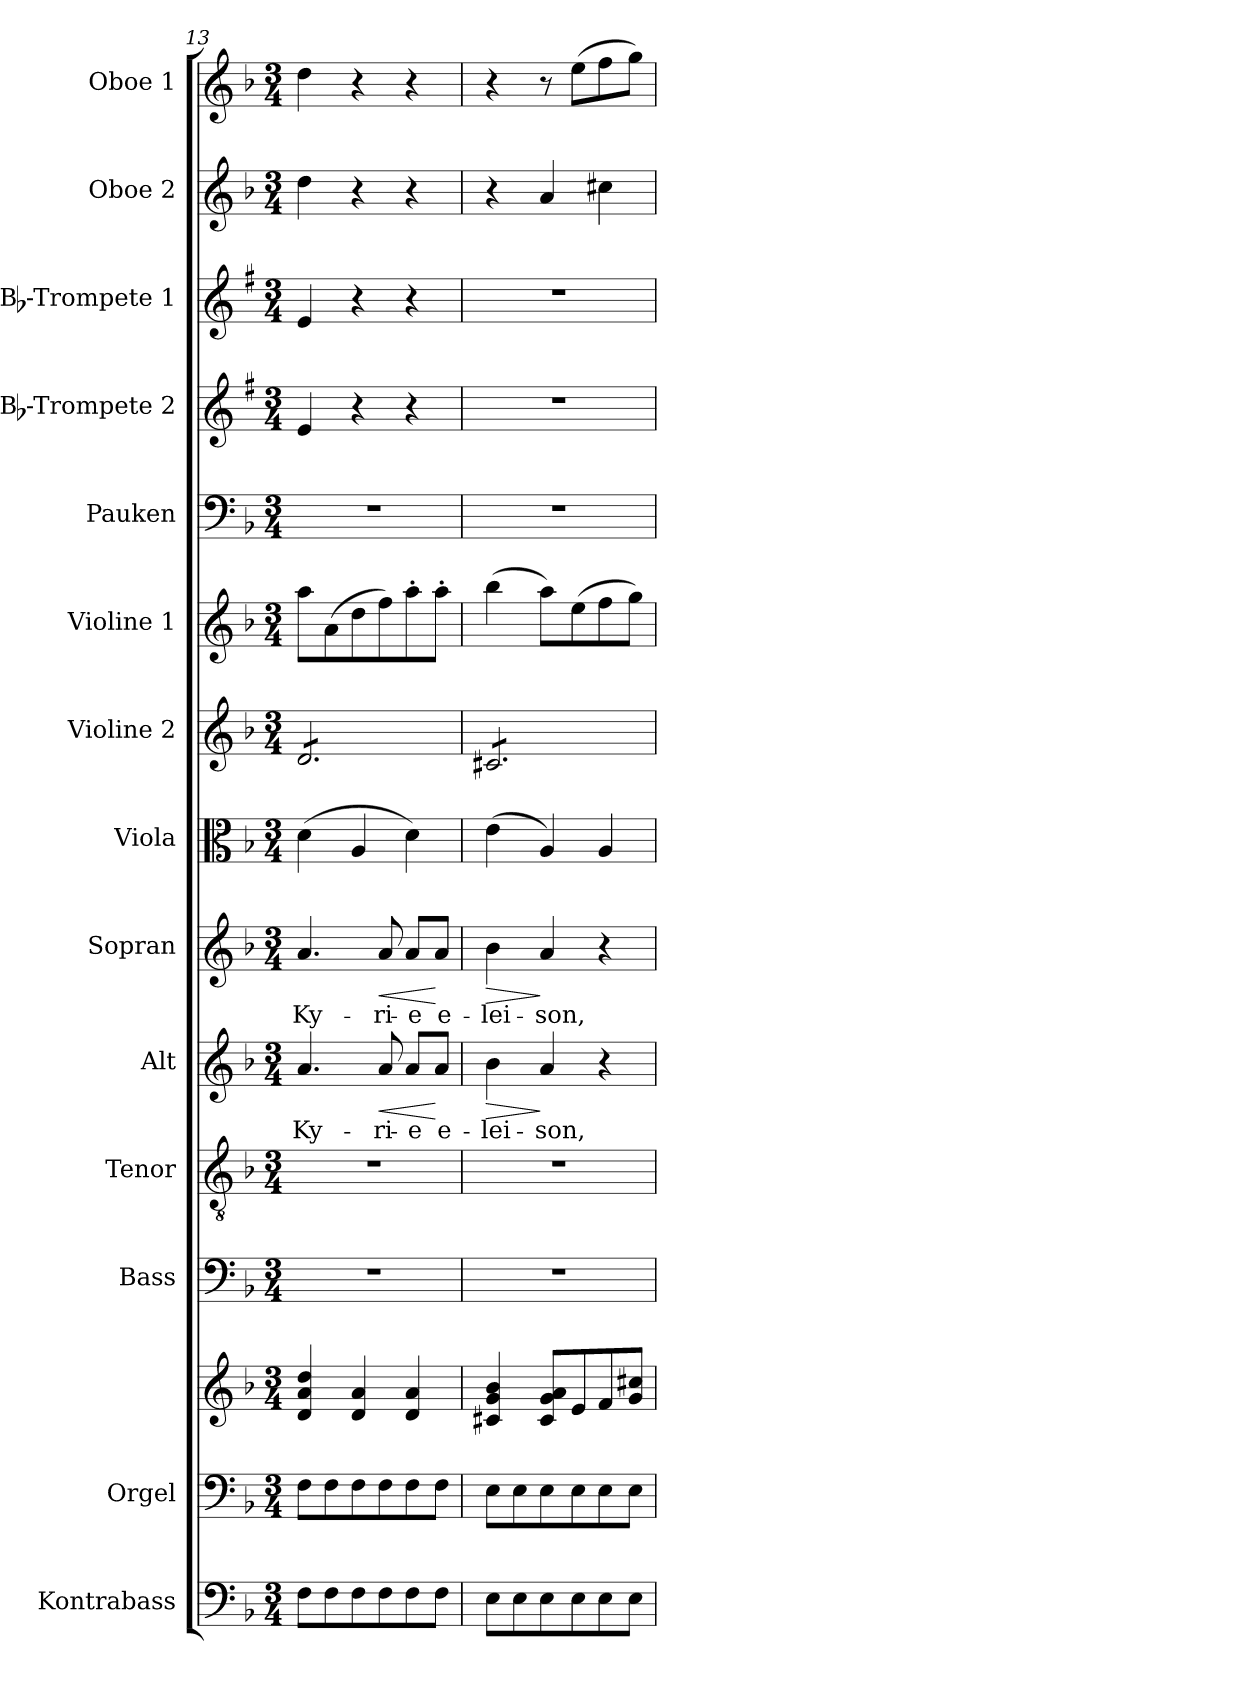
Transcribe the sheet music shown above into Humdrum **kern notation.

**kern	**kern	**kern	**kern	**kern	**kern	**text	**dynam	**kern	**text	**dynam	**kern	**kern	**kern	**kern	**kern	**kern	**kern	**kern
*part14	*part13	*part13	*part12	*part11	*part10	*part10	*part10	*part9	*part9	*part9	*part8	*part7	*part6	*part5	*part4	*part3	*part2	*part1
*staff15	*staff14	*staff13	*staff12	*staff11	*staff10	*staff10	*staff10	*staff9	*staff9	*staff9	*staff8	*staff7	*staff6	*staff5	*staff4	*staff3	*staff2	*staff1
*I"Kontrabass	*I"Orgel	*	*I"Bass	*I"Tenor	*I"Alt	*	*	*I"Sopran	*	*	*I"Viola	*I"Violine 2	*I"Violine 1	*I"Pauken	*I"Bb-Trompete 2	*I"Bb-Trompete 1	*I"Oboe 2	*I"Oboe 1
*I'Kb.	*I'Org.	*	*I'B.	*I'T.	*I'A.	*	*	*I'S.	*	*	*I'Vla.	*I'Vl. 2	*I'Vl. 1	*I'Pk.	*I'Bb Trp. 2	*I'Bb Trp. 1	*I'Ob. 2	*I'Ob. 1
*clefF4	*clefF4	*clefG2	*clefF4	*clefGv2	*clefG2	*	*	*clefG2	*	*	*clefC3	*clefG2	*clefG2	*clefF4	*clefG2	*clefG2	*clefG2	*clefG2
*ITrd7c12	*	*	*	*	*	*	*	*	*	*	*	*	*	*	*ITrd1c2	*ITrd1c2	*	*
*k[b-]	*k[b-]	*k[b-]	*k[b-]	*k[b-]	*k[b-]	*	*	*k[b-]	*	*	*k[b-]	*k[b-]	*k[b-]	*k[b-]	*k[b-]	*k[b-]	*k[b-]	*k[b-]
*F:	*F:	*F:	*F:	*F:	*F:	*	*	*F:	*	*	*F:	*F:	*F:	*F:	*F:	*F:	*F:	*F:
*M3/4	*M3/4	*M3/4	*M3/4	*M3/4	*M3/4	*	*	*M3/4	*	*	*M3/4	*M3/4	*M3/4	*M3/4	*M3/4	*M3/4	*M3/4	*M3/4
=13	=13	=13	=13	=13	=13	=13	=13	=13	=13	=13	=13	=13	=13	=13	=13	=13	=13	=13
!	!	!	!	!	!	!LO:LY:b	!	!	!LO:LY:b	!	!	!	!	!	!	!	!	!
*	*	*	*	*	*	*	*	*	*	*	*	*tremolo	*	*	*	*	*	*
8FF\L	8F\L	4d/ 4a/ 4dd/	2.r	2.r	4.a/	Ky-	.	4.a/	Ky-	.	(>4d\	8d/L	8aa\L	2.r	4d/	4d/	4dd\	4dd\
8FF\	8F\	.	.	.	.	.	.	.	.	.	.	8d/	(>8a\	.	.	.	.	.
8FF\	8F\	4d/ 4a/	.	.	.	.	.	.	.	.	4A/	8d/	8dd\	.	4r	4r	4r	4r
!	!	!	!	!	!	!LO:LY:b	!LO:HP:b	!	!LO:LY:b	!LO:HP:b	!	!	!	!	!	!	!	!
8FF\	8F\	.	.	.	8a/	-ri-	<	8a/	-ri-	<	.	8d/	8ff\)	.	.	.	.	.
!	!	!	!	!	!	!LO:LY:b	!	!	!LO:LY:b	!	!	!	!	!	!	!	!	!
8FF\	8F\	4d/ 4a/	.	.	8a/L	-e	.	8a/L	-e	.	4d\)	8d/	8aa'>\	.	4r	4r	4r	4r
!	!	!	!	!	!	!LO:LY:b	!	!	!LO:LY:b	!	!	!	!	!	!	!	!	!
8FF\J	8F\J	.	.	.	8a/J	e-	[	8a/J	e-	[	.	8d/J	8aa'>\J	.	.	.	.	.
=14	=14	=14	=14	=14	=14	=14	=14	=14	=14	=14	=14	=14	=14	=14	=14	=14	=14	=14
!	!	!	!	!	!	!LO:LY:b	!LO:HP:b	!	!LO:LY:b	!LO:HP:b	!	!	!	!	!	!	!	!
8EE\L	8E\L	4c#X/ 4g/ 4b-/	2.r	2.r	4b-\	-lei-	>	4b-\	-lei-	>	(>4e\	8c#X/L	(>4bb-\	2.r	2.r	2.r	4r	4r
8EE\	8E\	.	.	.	.	.	.	.	.	.	.	8c#X/	.	.	.	.	.	.
!	!	!	!	!	!	!LO:LY:b	!	!	!LO:LY:b	!	!	!	!	!	!	!	!	!
8EE\	8E\	8c#/ 8g/ 8a/L	.	.	4a/	-son,	]	4a/	-son,	]	4A/)	8c#X/	8aa\L)	.	.	.	4a/	8r
8EE\	8E\	8e/	.	.	.	.	.	.	.	.	.	8c#X/	(>8ee\	.	.	.	.	(>8ee\L
8EE\	8E\	8f/	.	.	4r	.	.	4r	.	.	4A/	8c#X/	8ff\	.	.	.	4cc#X\	8ff\
8EE\J	8E\J	8g/ 8cc#X/J	.	.	.	.	.	.	.	.	.	8c#X/J	8gg\J)	.	.	.	.	8gg\J)
*	*	*	*	*	*	*	*	*	*	*	*	*Xtremolo	*	*	*	*	*	*
=	=	=	=	=	=	=	=	=	=	=	=	=	=	=	=	=	=	=
*-	*-	*-	*-	*-	*-	*-	*-	*-	*-	*-	*-	*-	*-	*-	*-	*-	*-	*-
